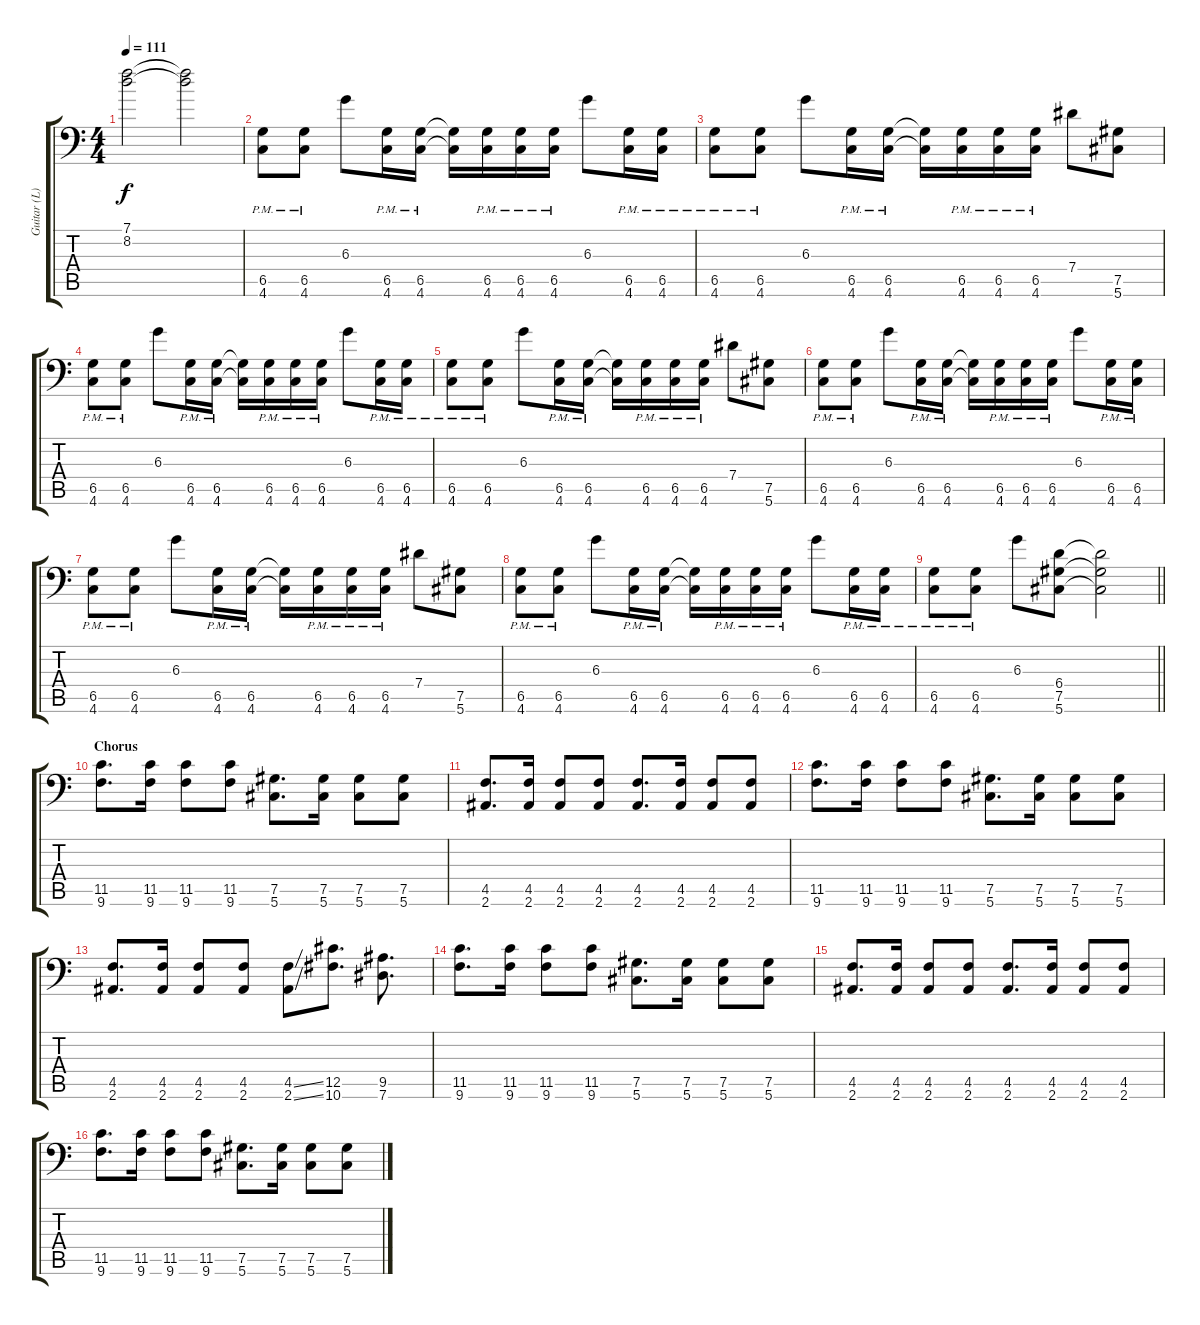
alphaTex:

\track ("Guitar (L)" "Guitar (L)") {instrument distortionguitar}
\staff {score tabs}
\tuning (Bb3 Gb3 Db3 Ab2 Db2 Ab1) {hide}
\ts (4 4)
\tempo 111
\clef f4
\ks c
(7.1 8.2).2{dy f volume 3} (7.1{t} 8.2{t}).2{volume 16} |
(6.5{pm} 4.6{pm}).8 (6.5{pm} 4.6{pm}).8 6.3.8 (6.5{pm} 4.6{pm}).16 (6.5{pm} 4.6{pm}).16 (6.5{t} 4.6{t}).16 (6.5{pm} 4.6{pm}).16 (6.5{pm} 4.6{pm}).16 (6.5{pm} 4.6{pm}).16 6.3.8 (6.5{pm} 4.6{pm}).16 (6.5{pm} 4.6{pm}).16 |
(6.5{pm} 4.6{pm}).8 (6.5{pm} 4.6{pm}).8 6.3.8 (6.5{pm} 4.6{pm}).16 (6.5{pm} 4.6{pm}).16 (6.5{t} 4.6{t}).16 (6.5{pm} 4.6{pm}).16 (6.5{pm} 4.6{pm}).16 (6.5{pm} 4.6{pm}).16 7.4.8 (7.5 5.6).8 |
(6.5{pm} 4.6{pm}).8 (6.5{pm} 4.6{pm}).8 6.3.8 (6.5{pm} 4.6{pm}).16 (6.5{pm} 4.6{pm}).16 (6.5{t} 4.6{t}).16 (6.5{pm} 4.6{pm}).16 (6.5{pm} 4.6{pm}).16 (6.5{pm} 4.6{pm}).16 6.3.8 (6.5{pm} 4.6{pm}).16 (6.5{pm} 4.6{pm}).16 |
(6.5{pm} 4.6{pm}).8 (6.5{pm} 4.6{pm}).8 6.3.8 (6.5{pm} 4.6{pm}).16 (6.5{pm} 4.6{pm}).16 (6.5{t} 4.6{t}).16 (6.5{pm} 4.6{pm}).16 (6.5{pm} 4.6{pm}).16 (6.5{pm} 4.6{pm}).16 7.4.8 (7.5 5.6).8 |
(6.5{pm} 4.6{pm}).8 (6.5{pm} 4.6{pm}).8 6.3.8 (6.5{pm} 4.6{pm}).16 (6.5{pm} 4.6{pm}).16 (6.5{t} 4.6{t}).16 (6.5{pm} 4.6{pm}).16 (6.5{pm} 4.6{pm}).16 (6.5{pm} 4.6{pm}).16 6.3.8 (6.5{pm} 4.6{pm}).16 (6.5{pm} 4.6{pm}).16 |
(6.5{pm} 4.6{pm}).8 (6.5{pm} 4.6{pm}).8 6.3.8 (6.5{pm} 4.6{pm}).16 (6.5{pm} 4.6{pm}).16 (6.5{t} 4.6{t}).16 (6.5{pm} 4.6{pm}).16 (6.5{pm} 4.6{pm}).16 (6.5{pm} 4.6{pm}).16 7.4.8 (7.5 5.6).8 |
(6.5{pm} 4.6{pm}).8 (6.5{pm} 4.6{pm}).8 6.3.8 (6.5{pm} 4.6{pm}).16 (6.5{pm} 4.6{pm}).16 (6.5{t} 4.6{t}).16 (6.5{pm} 4.6{pm}).16 (6.5{pm} 4.6{pm}).16 (6.5{pm} 4.6{pm}).16 6.3.8 (6.5{pm} 4.6{pm}).16 (6.5{pm} 4.6{pm}).16 |
\barLineRight lightlight
(6.5{pm} 4.6{pm}).8 (6.5{pm} 4.6{pm}).8 6.3.8{volume 5} (6.4 7.5 5.6).8 (6.4{t} 7.5{t} 5.6{t}).2{volume 16} |
\section ("" "Chorus")
(11.5 9.6).8{d volume 13} (11.5 9.6).16 (11.5 9.6).8 (11.5 9.6).8 (7.5 5.6).8{d} (7.5 5.6).16 (7.5 5.6).8 (7.5 5.6).8 |
(4.5 2.6).8{d} (4.5 2.6).16 (4.5 2.6).8 (4.5 2.6).8 (4.5 2.6).8{d} (4.5 2.6).16 (4.5 2.6).8 (4.5 2.6).8 |
(11.5 9.6).8{d} (11.5 9.6).16 (11.5 9.6).8 (11.5 9.6).8 (7.5 5.6).8{d} (7.5 5.6).16 (7.5 5.6).8 (7.5 5.6).8 |
(4.5 2.6).8{d} (4.5 2.6).16 (4.5 2.6).8 (4.5 2.6).8 (4.5{ss} 2.6{ss}).8 (12.5 10.6).8{d} (9.5 7.6).8{d} |
(11.5 9.6).8{d} (11.5 9.6).16 (11.5 9.6).8 (11.5 9.6).8 (7.5 5.6).8{d} (7.5 5.6).16 (7.5 5.6).8 (7.5 5.6).8 |
(4.5 2.6).8{d} (4.5 2.6).16 (4.5 2.6).8 (4.5 2.6).8 (4.5 2.6).8{d} (4.5 2.6).16 (4.5 2.6).8 (4.5 2.6).8 |
(11.5 9.6).8{d} (11.5 9.6).16 (11.5 9.6).8 (11.5 9.6).8 (7.5 5.6).8{d} (7.5 5.6).16 (7.5 5.6).8 (7.5 5.6).8
